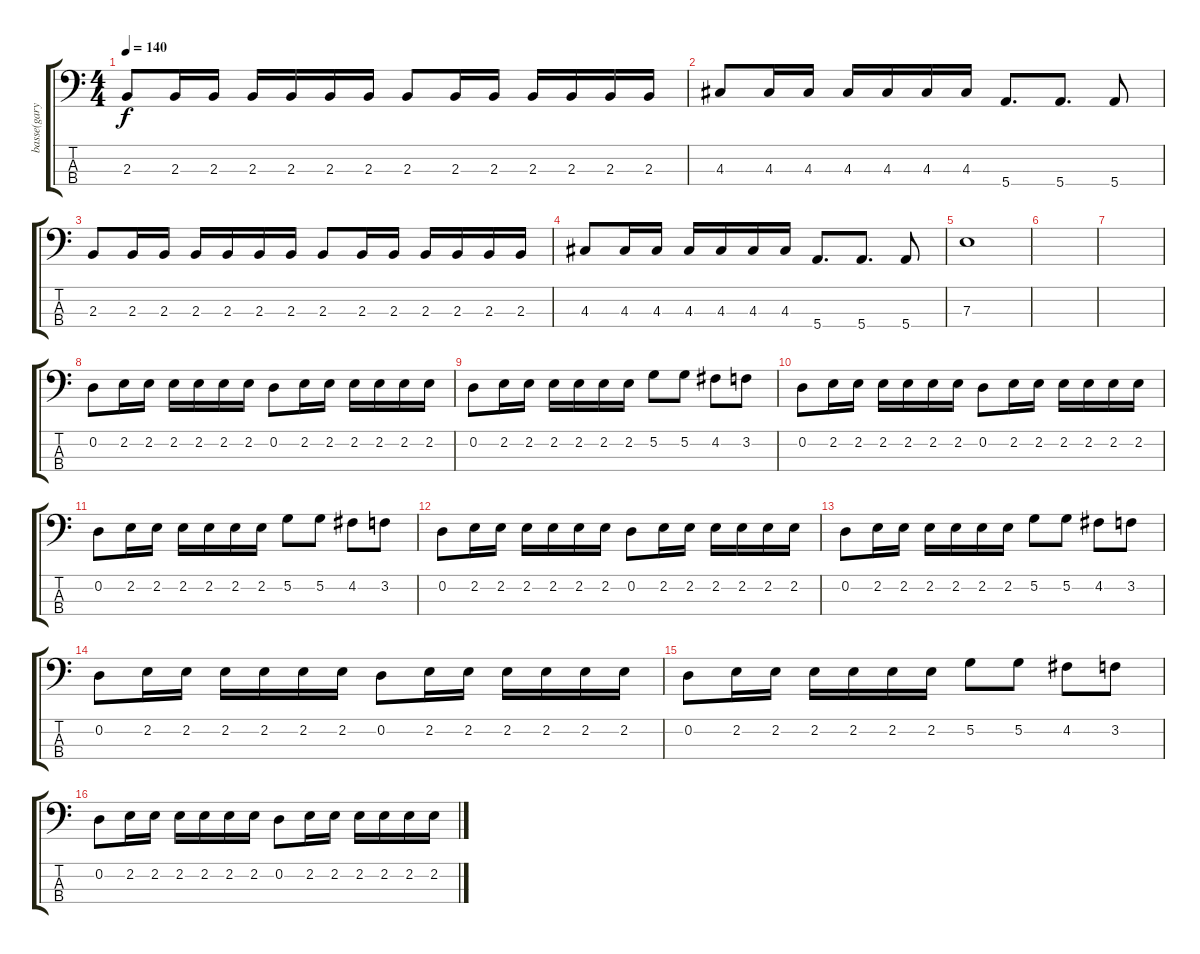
\track ("basse(gary)" "basse(gary") {instrument electricbasspick}
\staff {score tabs}
\tuning (G2 D2 A1 E1) {hide}
\ts (4 4)
\tempo 140
\clef f4
\ks c
2.3.8{dy f} 2.3.16 2.3.16 2.3.16 2.3.16 2.3.16 2.3.16 2.3.8 2.3.16 2.3.16 2.3.16 2.3.16 2.3.16 2.3.16 |
4.3.8 4.3.16 4.3.16 4.3.16 4.3.16 4.3.16 4.3.16 5.4.8{d} 5.4.8{d} 5.4.8 |
2.3.8 2.3.16 2.3.16 2.3.16 2.3.16 2.3.16 2.3.16 2.3.8 2.3.16 2.3.16 2.3.16 2.3.16 2.3.16 2.3.16 |
4.3.8 4.3.16 4.3.16 4.3.16 4.3.16 4.3.16 4.3.16 5.4.8{d} 5.4.8{d} 5.4.8 |
7.3.1 |
|
|
0.2.8 2.2.16 2.2.16 2.2.16 2.2.16 2.2.16 2.2.16 0.2.8 2.2.16 2.2.16 2.2.16 2.2.16 2.2.16 2.2.16 |
0.2.8 2.2.16 2.2.16 2.2.16 2.2.16 2.2.16 2.2.16 5.2.8 5.2.8 4.2.8 3.2.8 |
0.2.8 2.2.16 2.2.16 2.2.16 2.2.16 2.2.16 2.2.16 0.2.8 2.2.16 2.2.16 2.2.16 2.2.16 2.2.16 2.2.16 |
0.2.8 2.2.16 2.2.16 2.2.16 2.2.16 2.2.16 2.2.16 5.2.8 5.2.8 4.2.8 3.2.8 |
0.2.8 2.2.16 2.2.16 2.2.16 2.2.16 2.2.16 2.2.16 0.2.8 2.2.16 2.2.16 2.2.16 2.2.16 2.2.16 2.2.16 |
0.2.8 2.2.16 2.2.16 2.2.16 2.2.16 2.2.16 2.2.16 5.2.8 5.2.8 4.2.8 3.2.8 |
0.2.8 2.2.16 2.2.16 2.2.16 2.2.16 2.2.16 2.2.16 0.2.8 2.2.16 2.2.16 2.2.16 2.2.16 2.2.16 2.2.16 |
0.2.8 2.2.16 2.2.16 2.2.16 2.2.16 2.2.16 2.2.16 5.2.8 5.2.8 4.2.8 3.2.8 |
0.2.8 2.2.16 2.2.16 2.2.16 2.2.16 2.2.16 2.2.16 0.2.8 2.2.16 2.2.16 2.2.16 2.2.16 2.2.16 2.2.16
